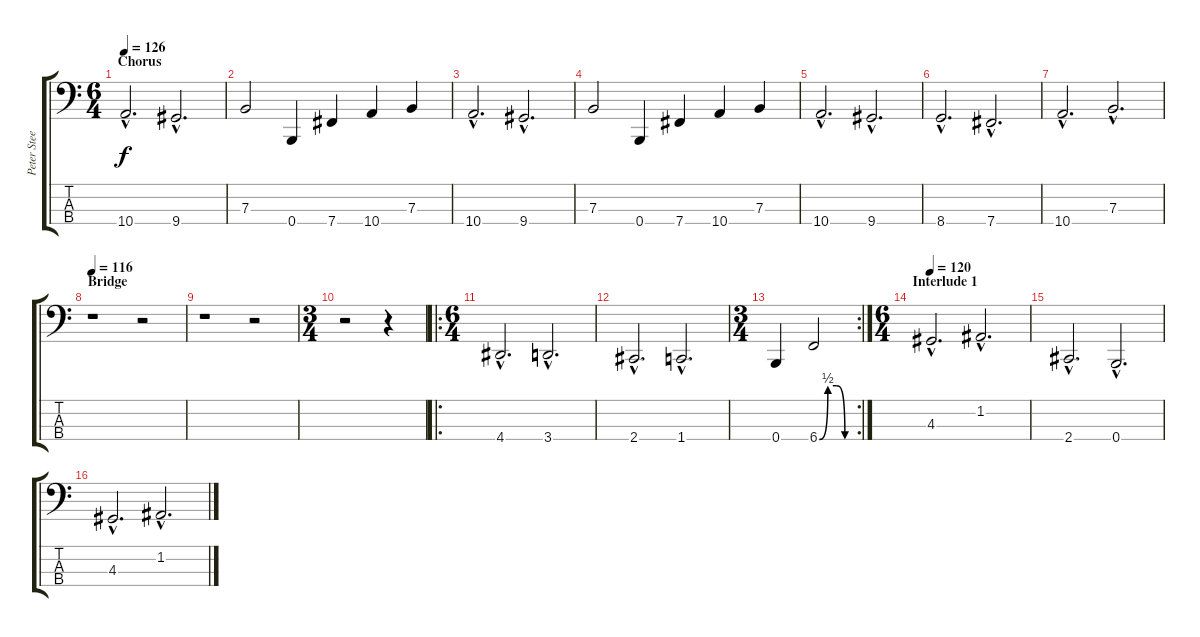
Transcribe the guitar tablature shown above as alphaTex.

\track ("Peter Steele - Bass" "Peter Stee") {instrument fretlessbass}
\staff {score tabs}
\tuning (D2 A1 E1 B0) {hide}
\ts (6 4)
\section ("" "Chorus")
\tempo 126
\clef f4
\ks c
10.4{hac}.2{d dy f volume 16 balance 8 instrument fretlessbass} 9.4{hac}.2{d} |
7.3.2 0.4.4 7.4.4 10.4.4 7.3.4 |
10.4{hac}.2{d} 9.4{hac}.2{d} |
7.3.2 0.4.4 7.4.4 10.4.4 7.3.4 |
10.4{hac}.2{d} 9.4{hac}.2{d} |
8.4{hac}.2{d} 7.4{hac}.2{d} |
10.4{hac}.2{d} 7.3{hac}.2{d} |
\section ("" "Bridge")
\tempo 116
r.1 r.2 |
r.1 r.2 |
\ts (3 4)
r.2 r.4 |
\ro
\ts (6 4)
4.4{hac}.2{d} 3.4{hac}.2{d} |
2.4{hac}.2{d} 1.4{hac}.2{d} |
\rc 2
\ts (3 4)
0.4.4 6.4{be (custom 0 0 15 2 30 2 45 0 60 0)}.2 |
\ts (6 4)
\section ("" "Interlude 1")
\tempo 120
4.3{hac}.2{d volume 16 balance 8 instrument fretlessbass} 1.2{hac}.2{d} |
2.4{hac}.2{d} 0.4{hac}.2{d} |
4.3{hac}.2{d} 1.2{hac}.2{d}
